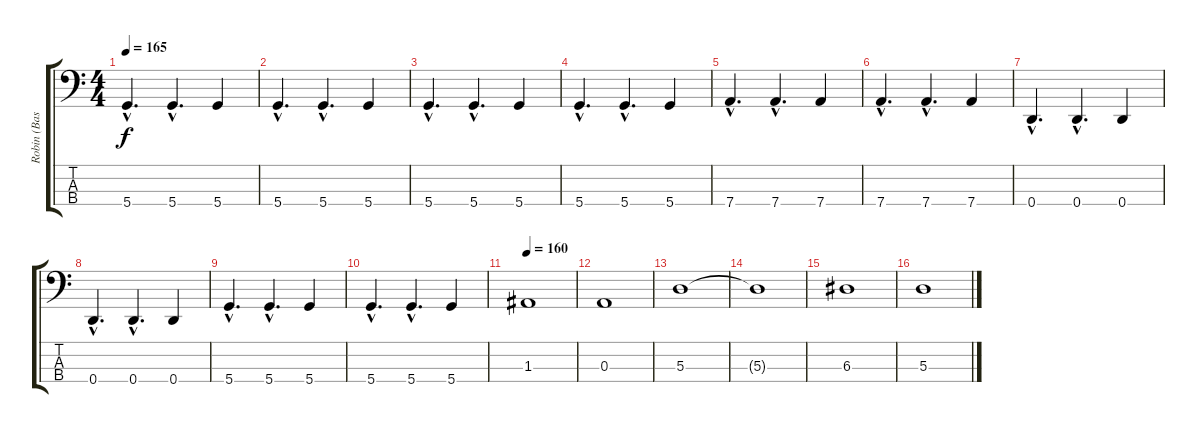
\track ("Robin (Bass)" "Robin (Bas") {instrument electricbassfinger}
\staff {score tabs}
\tuning (G2 D2 A1 D1) {hide}
\ts (4 4)
\tempo 165
\clef f4
\ks c
5.4{hac}.4{d dy f} 5.4{hac}.4{d} 5.4.4 |
5.4{hac}.4{d} 5.4{hac}.4{d} 5.4.4 |
5.4{hac}.4{d} 5.4{hac}.4{d} 5.4.4 |
5.4{hac}.4{d} 5.4{hac}.4{d} 5.4.4 |
7.4{hac}.4{d} 7.4{hac}.4{d} 7.4.4 |
7.4{hac}.4{d} 7.4{hac}.4{d} 7.4.4 |
0.4{hac}.4{d} 0.4{hac}.4{d} 0.4.4 |
0.4{hac}.4{d} 0.4{hac}.4{d} 0.4.4 |
5.4{hac}.4{d} 5.4{hac}.4{d} 5.4.4 |
5.4{hac}.4{d} 5.4{hac}.4{d} 5.4.4 |
\tempo 160
1.3.1 |
0.3.1 |
5.3.1 |
5.3{t}.1 |
6.3.1 |
5.3.1
